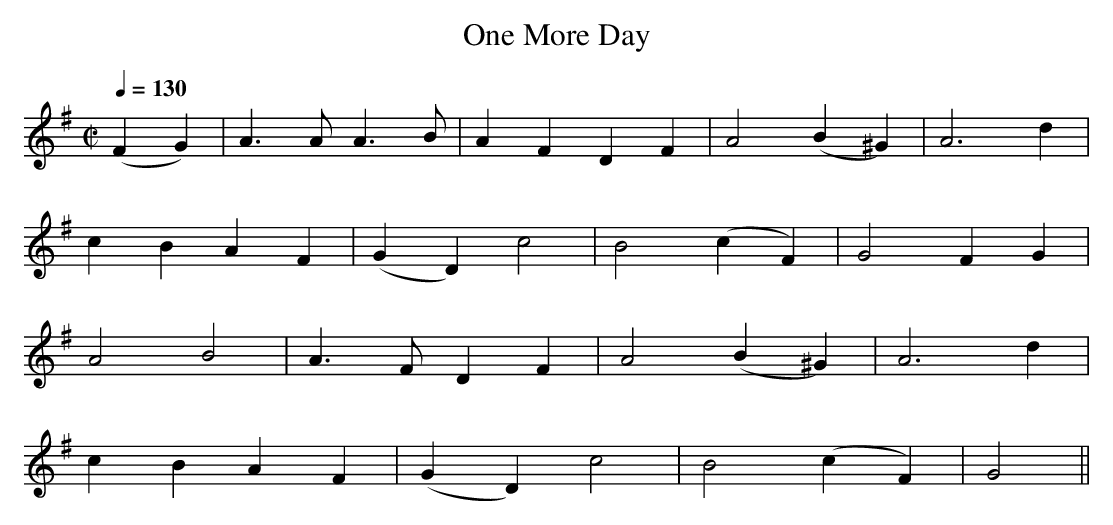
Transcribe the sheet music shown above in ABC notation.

X:1
T:One More Day
M:C|
L:1/4
Q:1/4=130
K:G
(FG)|\
A>A A>B|AF DF|A2 (B^G)|A3 d|
cB AF|(GD) c2|B2 (cF)|G2 FG|
A2 B2|A>F DF|A2 (B^G)|A3 d|
cB AF|(GD) c2|B2 (cF)|G2 ||
